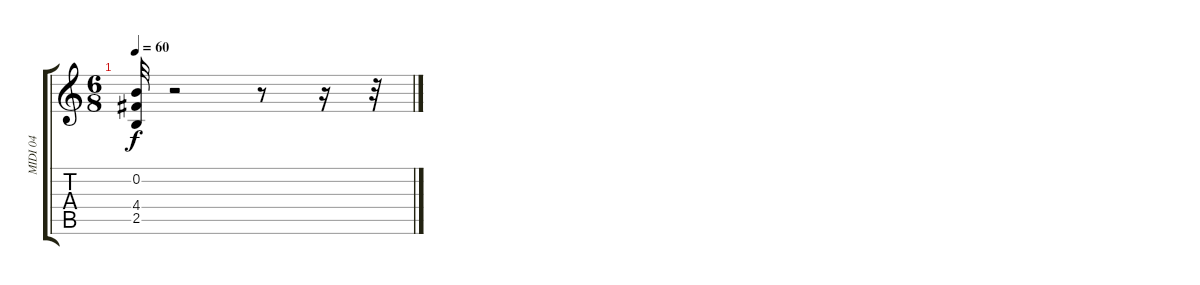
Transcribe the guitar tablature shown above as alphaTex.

\track ("MIDI 04" "MIDI 04") {instrument overdrivenguitar}
\staff {score tabs}
\tuning (E4 B3 G3 D3 A2 E2) {hide}
\ts (6 8)
\tempo 60
\clef g2
\ks c
(0.2{t} 4.4{t} 2.5{t}).32{dy f} r.2 r.8 r.16 r.32
